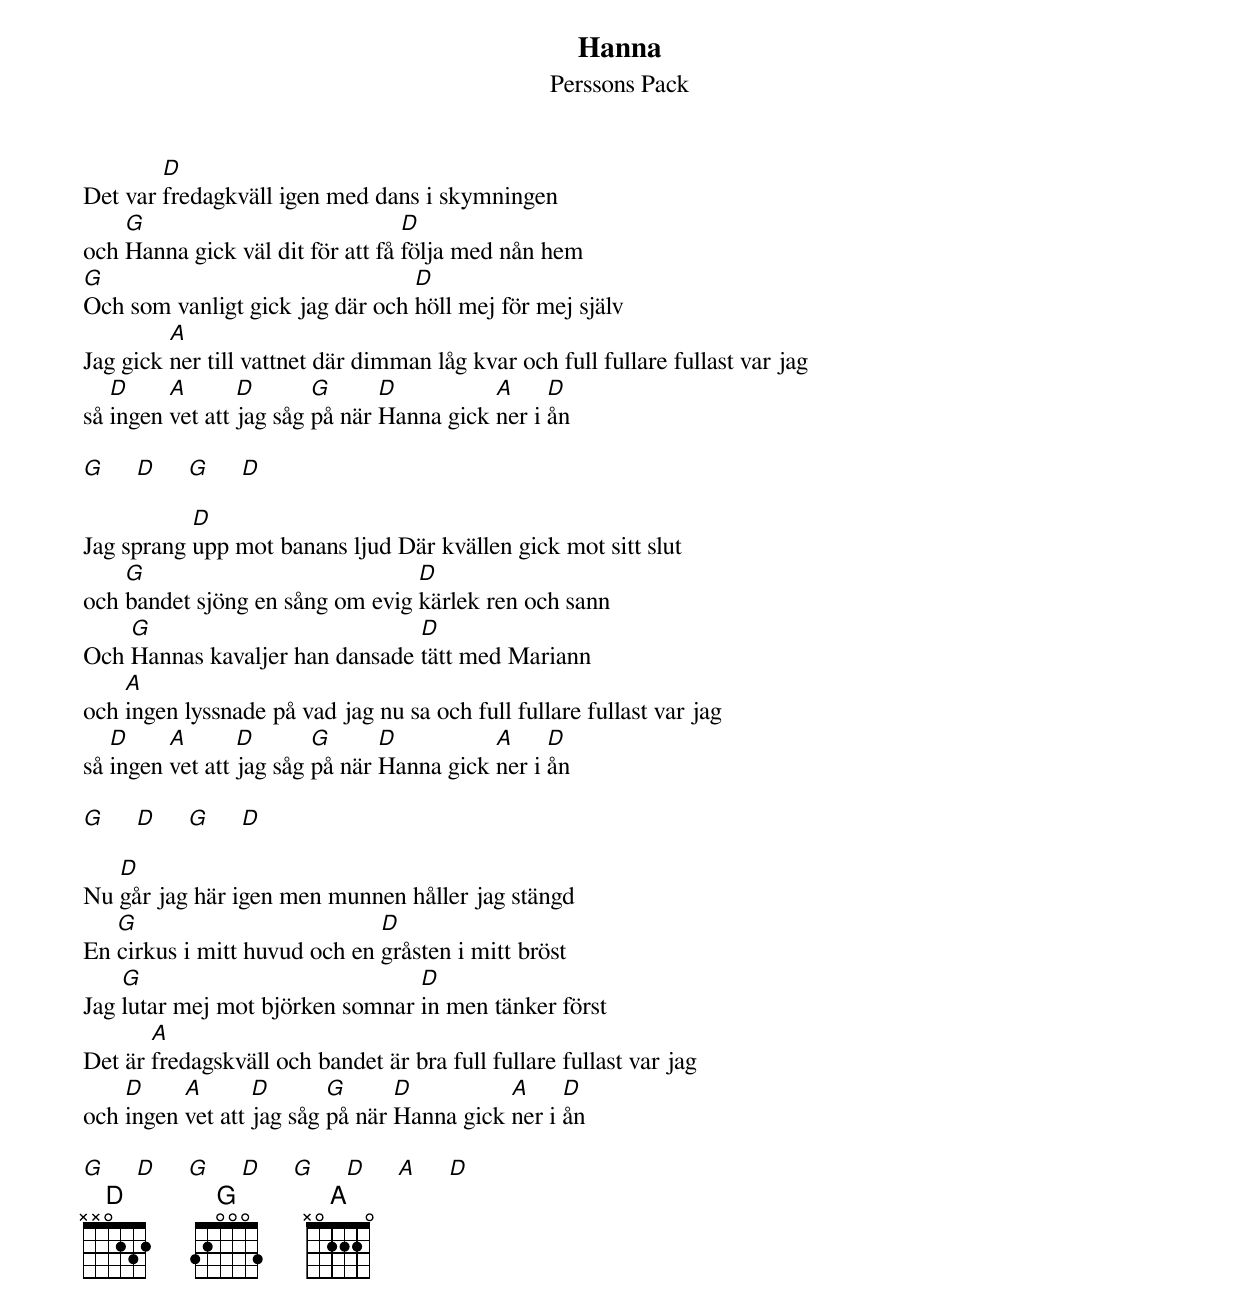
{t:Hanna}
{st:Perssons Pack}
Det var [D]fredagkväll igen med dans i skymningen
och [G]Hanna gick väl dit för att få [D]följa med nån hem
[G]Och som vanligt gick jag där och [D]höll mej för mej själv
Jag gick [A]ner till vattnet där dimman låg kvar och full fullare fullast var jag
så [D]ingen [A]vet att [D]jag såg [G]på när [D]Hanna gick [A]ner i [D]ån

[G]     [D]     [G]     [D]

Jag sprang [D]upp mot banans ljud Där kvällen gick mot sitt slut
och [G]bandet sjöng en sång om evig [D]kärlek ren och sann
Och [G]Hannas kavaljer han dansade [D]tätt med Mariann
och [A]ingen lyssnade på vad jag nu sa och full fullare fullast var jag
så [D]ingen [A]vet att [D]jag såg [G]på när [D]Hanna gick [A]ner i [D]ån

[G]     [D]     [G]     [D]

Nu [D]går jag här igen men munnen håller jag stängd
En [G]cirkus i mitt huvud och en [D]gråsten i mitt bröst
Jag [G]lutar mej mot björken somnar [D]in men tänker först
Det är [A]fredagskväll och bandet är bra full fullare fullast var jag
och [D]ingen [A]vet att [D]jag såg [G]på när [D]Hanna gick [A]ner i [D]ån

[G]     [D]     [G]     [D]     [G]     [D]     [A]     [D]
